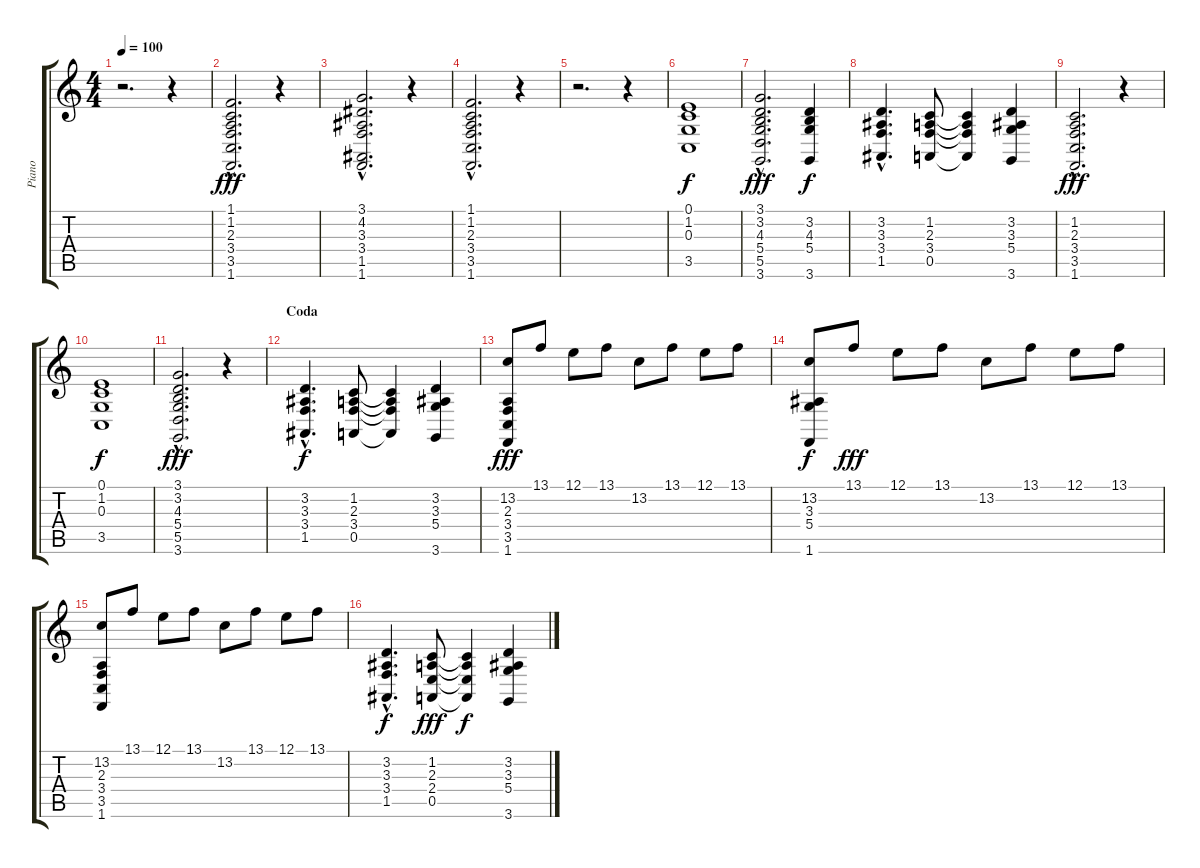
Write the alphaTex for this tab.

\track ("Piano " "Piano ") {instrument brightacousticpiano}
\staff {score tabs}
\tuning (E4 B3 G3 D3 A2 E2) {hide}
\ts (4 4)
\tempo 100
\clef g2
\ks c
r.2{d dy fff} r.4 |
(1.1{hac} 1.2{hac} 2.3{hac} 3.4{hac} 3.5{hac} 1.6{hac}).2{d} r.4 |
(3.1{hac} 4.2{hac} 3.3{hac} 3.4{hac} 1.5{hac} 1.6{hac}).2{d} r.4 |
(1.1{hac} 1.2{hac} 2.3{hac} 3.4{hac} 3.5{hac} 1.6{hac}).2{d} r.4 |
r.2{d} r.4 |
(0.1 1.2 0.3 3.5).1{dy f} |
(3.1{hac} 3.2{hac} 4.3{hac} 5.4{hac} 5.5{hac} 3.6{hac}).2{d dy fff} (3.2 4.3 5.4 3.6).4{dy f} |
(3.2{hac} 3.3{hac} 3.4{hac} 1.5{hac}).4{d} (1.2 2.3 3.4 0.5).8 (1.2{t} 2.3{t} 3.4{t} 0.5{t}).4 (3.2 3.3 5.4 3.6).4 |
(1.2{hac} 2.3{hac} 3.4{hac} 3.5{hac} 1.6{hac}).2{d dy fff} r.4 |
(0.1 1.2 0.3 3.5).1{dy f} |
(3.1{hac} 3.2{hac} 4.3{hac} 5.4{hac} 5.5{hac} 3.6{hac}).2{d dy fff} r.4 |
\section ("" "Coda")
(3.2{hac} 3.3{hac} 3.4{hac} 1.5{hac}).4{d dy f} (1.2 2.3 3.4 0.5).8 (1.2{t} 2.3{t} 3.4{t} 0.5{t}).4 (3.2 3.3 5.4 3.6).4 |
(13.2 2.3 3.4 3.5 1.6).8{dy fff} 13.1.8 12.1.8 13.1.8 13.2.8 13.1.8 12.1.8 13.1.8 |
(13.2 3.3 5.4 1.6).8{dy f} 13.1.8{dy fff} 12.1.8 13.1.8 13.2.8 13.1.8 12.1.8 13.1.8 |
(13.2 2.3 3.4 3.5 1.6).8 13.1.8 12.1.8 13.1.8 13.2.8 13.1.8 12.1.8 13.1.8 |
(3.2{hac} 3.3{hac} 3.4{hac} 1.5{hac}).4{d dy f} (1.2 2.3 2.4 0.5).8{dy fff} (1.2{t} 2.3{t} 2.4{t} 0.5{t}).4{dy f} (3.2 3.3 5.4 3.6).4
